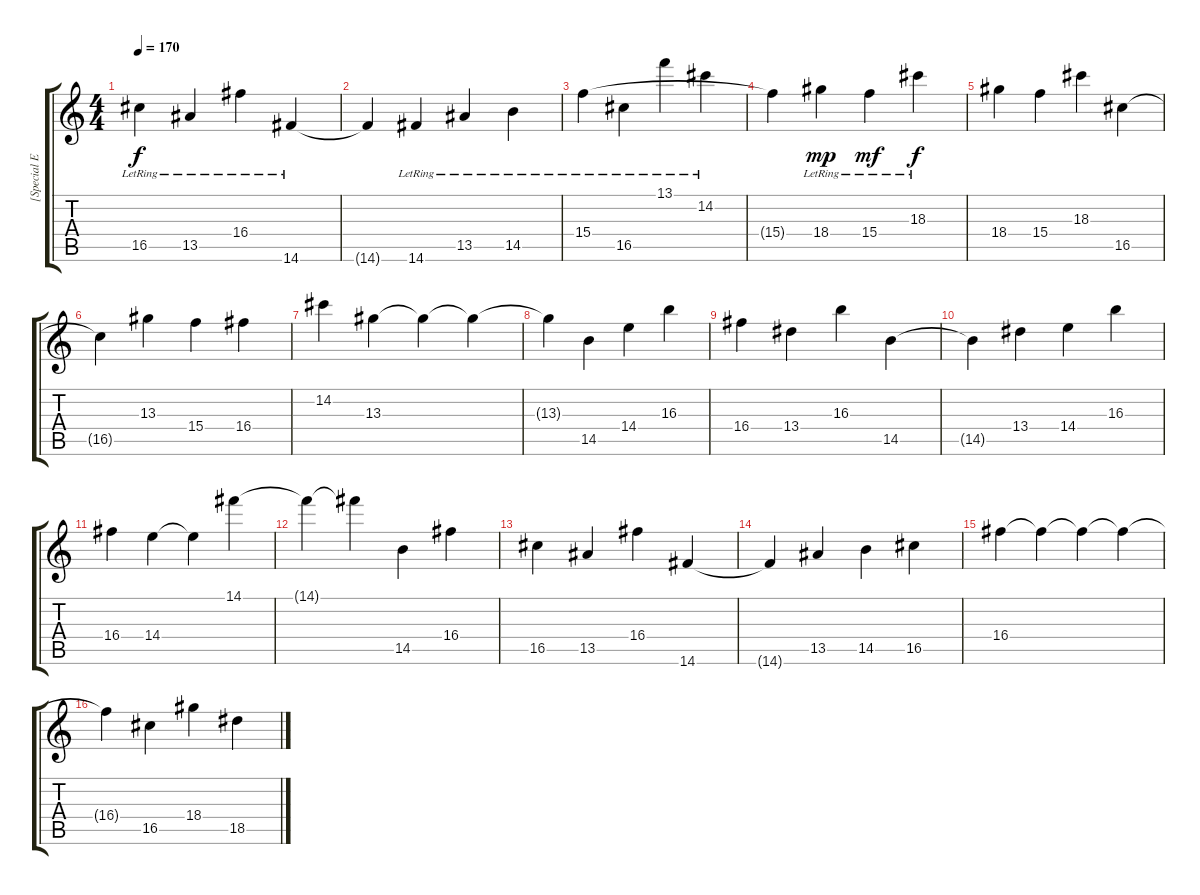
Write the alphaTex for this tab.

\track ("[Special Effect]" "[Special E") {instrument acousticguitarsteel}
\staff {score tabs}
\tuning (E4 B3 G3 D3 A2 E2) {hide}
\ts (4 4)
\tempo 170
\clef g2
\ks c
16.5{lr}.4{dy f} 13.5{lr}.4 16.4{lr}.4 14.6{lr}.4 |
14.6{t}.4 14.6{lr}.4 13.5{lr}.4 14.5{lr}.4 |
15.4{lr}.4 16.5{lr}.4 13.1{lr}.4 14.2{lr}.4 |
15.4{t}.4 18.4{lr}.4{dy mp} 15.4{lr}.4{dy mf} 18.3{lr}.4{dy f} |
18.4.4 15.4.4 18.3.4 16.5.4 |
16.5{t}.4 13.3.4 15.4.4 16.4.4 |
14.2.4 13.3.4 13.3{t}.4 13.3{t}.4 |
13.3{t}.4 14.5.4 14.4.4 16.3.4 |
16.4.4 13.4.4 16.3.4 14.5.4 |
14.5{t}.4 13.4.4 14.4.4 16.3.4 |
16.4.4 14.4.4 14.4{t}.4 14.1.4 |
14.1{t}.4 14.1{t}.4 14.5.4 16.4.4 |
16.5.4 13.5.4 16.4.4 14.6.4 |
14.6{t}.4 13.5.4 14.5.4 16.5.4 |
16.4.4 16.4{t}.4 16.4{t}.4 16.4{t}.4 |
16.4{t}.4 16.5.4 18.4.4 18.5.4
